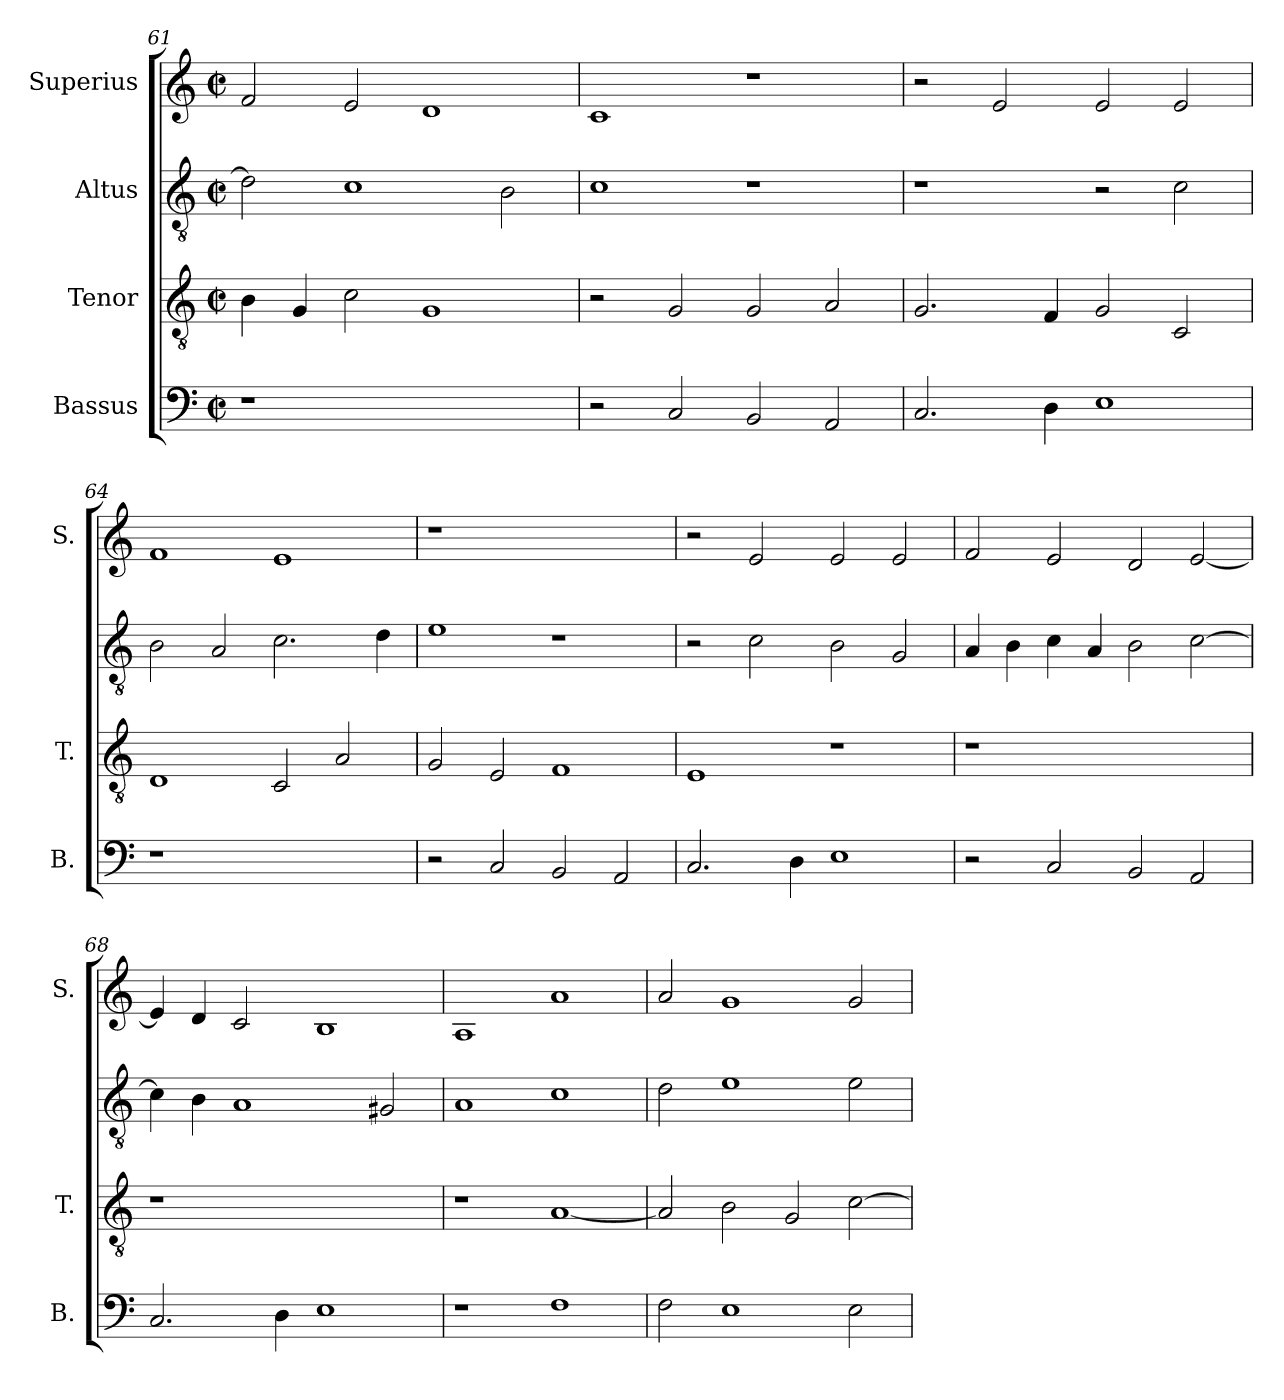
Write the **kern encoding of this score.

**kern	**kern	**kern	**kern
*part4	*part3	*part2	*part1
*staff4	*staff3	*staff2	*staff1
*I"Bassus	*I"Tenor	*I"Altus	*I"Superius
*I'B.	*I'T.	*	*I'S.
*clefF4	*clefGv2	*clefGv2	*clefG2
*	*ITrd7c12	*ITrd7c12	*
*k[]	*k[]	*k[]	*k[]
*C:	*C:	*C:	*C:
*M2/2	*M2/2	*M2/2	*M2/2
*met(c|)	*met(c|)	*met(c|)	*met(c|)
=61	=61	=61	=61
!LO:N:vis=1	!	!	!
1r	4BBi\	2Di\]	2fi/
.	4GGi/	.	.
.	2Ci\	1Ci	2ei/
1ryy	1GGi	.	1di
.	.	2BBi\	.
=62	=62	=62	=62
2r	2r	1Ci	1ci
2Ci/	2GGi/	.	.
2BBi/	2GGi/	1r	1r
2AAi/	2AAi/	.	.
=63	=63	=63	=63
2.Ci/	2.GGi/	1r	2r
.	.	.	2ei/
4Di\	4FFi/	.	.
1Ei	2GGi/	2r	2ei/
.	2CCi/	2Ci\	2ei/
=64	=64	=64	=64
!LO:N:vis=1	!	!	!
1r	1DDi	2BBi\	1fi
.	.	2AAi/	.
1ryy	2CCi/	2.Ci\	1ei
.	2AAi/	.	.
.	.	4Di\	.
!!LO:LB:g=z
=65	=65	=65	=65
!	!	!	!LO:N:vis=1
2r	2GGi/	1Ei	1r
2Ci/	2EEi/	.	.
2BBi/	1FFi	1r	1ryy
2AAi/	.	.	.
=66	=66	=66	=66
2.Ci/	1EEi	2r	2r
.	.	2Ci\	2ei/
4Di\	.	.	.
1Ei	1r	2BBi\	2ei/
.	.	2GGi/	2ei/
=67	=67	=67	=67
!	!LO:N:vis=1	!	!
2r	1r	4AAi/	2fi/
.	.	4BBi\	.
2Ci/	.	4Ci\	2ei/
.	.	4AAi/	.
2BBi/	1ryy	2BBi\	2di/
2AAi/	.	[>2Ci\	[<2ei/
=68	=68	=68	=68
!	!LO:N:vis=1	!	!
2.Ci/	1r	4Ci\]	4ei/]
.	.	4BBi\	4di/
.	.	1AAi	2ci/
4Di\	.	.	.
1Ei	1ryy	.	1Bi
.	.	2GG#Xi/	.
=69	=69	=69	=69
1r	1r	1AAi	1Ai
1Fi	[<1AAi	1Ci	1ai
!!LO:LB:g=z
=70	=70	=70	=70
2Fi\	2AAi/]	2Di\	2ai/
1Ei	2BBi\	1Ei	1gi
.	2GGi/	.	.
2Ei\	[>2Ci\	2Ei\	2gi/
=	=	=	=
*-	*-	*-	*-
